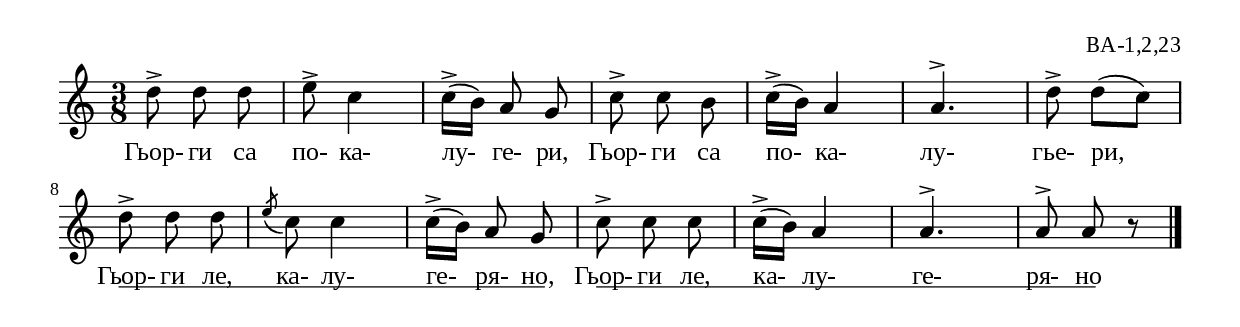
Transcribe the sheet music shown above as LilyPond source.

%{
BA_1_2_23
%}

\include "td-preamble.ly"

\score {
\relative c'' {
%% \tempo 4 = 152
  \time 3/8
  d8->\noBeam d8\noBeam d | e-> c4 | c16->( [ b ) ] a8\noBeam g | 
  c8->\noBeam c8\noBeam b | c16->( b) a4 | a4.^> | d8->\noBeam d( c) | 
  d8->\noBeam d8\noBeam d | \acciaccatura e8 c8 c4 | c16->( [ b) ] a8\noBeam g | 
  c8->\noBeam c8\noBeam c |c16->( b) a4 | a4.^> | a8^>\noBeam a r8
 \bar "|." 
}
\addlyrics { Гьор- ги са по- ка- лу- ге- ри, Гьор- ги са по- ка- лу- гье- ри,
 Гьор- \startTextSpan ги ле, ка- лу- ге- ря- но, \stopTextSpan
 Гьор- \startTextSpan ги ле, ка- лу- ге- ря- но \stopTextSpan }
%
\layout {
  indent = #0
  line-width = 190\mm
  ragged-right=##f
  \context {
      \Lyrics
      \consists "Text_spanner_engraver"
      \override TextSpanner #'direction = #DOWN
      \override TextSpanner #'style = #'line    
      \override TextSpanner #'outside-staff-priority = ##f
      \override TextSpanner #'padding = #0.2 % sets the distance of the line from the lyrics
      \override TextSpanner #'bound-details =
      #`((left . ((Y . 0)
                  (padding . 0)
                  (attach-dir . ,LEFT)))
         (left-broken . ((end-on-note . #t)))
         (right . ((Y . 0)
                   (padding . 0)
                   (attach-dir . ,RIGHT))))
    }
}
%
\midi { 
	\context {
		\Score
		tempoWholesPerMinute = #(ly:make-moment 152 8)
		}
	}
}
%
\header{
  opus = "ВА-1,2,23"
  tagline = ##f
}


